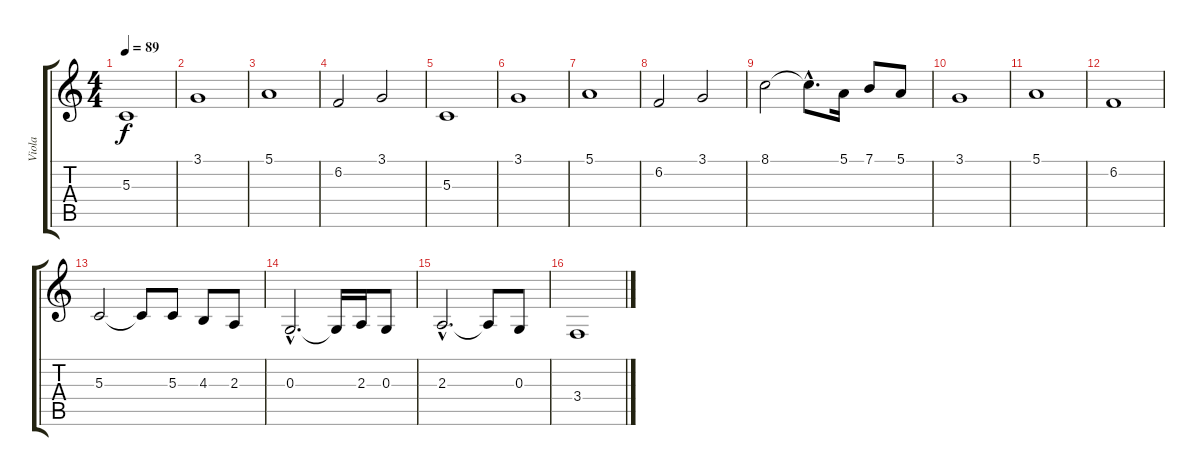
\track ("Viola" "Viola") {instrument viola}
\staff {score tabs}
\tuning (E4 B3 G3 D3 A2 E2) {hide}
\ts (4 4)
\tempo 89
\clef g2
\ks c
5.3.1{dy f} |
3.1.1 |
5.1.1 |
6.2.2 3.1.2 |
5.3.1 |
3.1.1 |
5.1.1 |
6.2.2 3.1.2 |
8.1.2 8.1{hac t}.8{d} 5.1.16 7.1.8 5.1.8 |
3.1.1 |
5.1.1 |
6.2.1 |
5.3.2 5.3{t}.8 5.3.8 4.3.8 2.3.8 |
0.3{hac}.2{d} 0.3{t}.16 2.3.16 0.3.8 |
2.3{hac}.2{d} 2.3{t}.8 0.3.8 |
3.4.1
